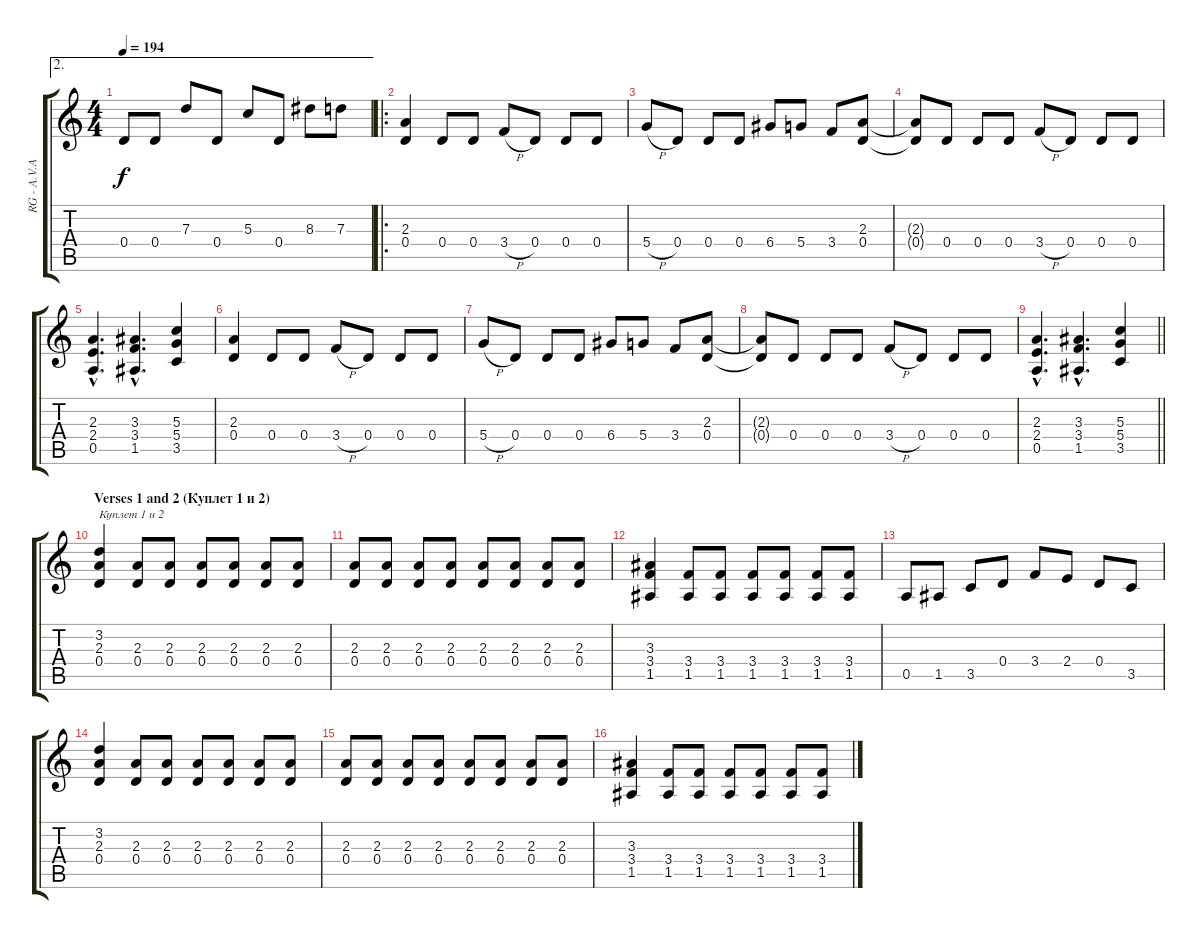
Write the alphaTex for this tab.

\track ("RG - tamonoff" "RG - A.V.A") {instrument distortionguitar}
\staff {score tabs}
\tuning (E4 B3 G3 D3 A2 E2) {hide}
\ae 2
\ts (4 4)
\tempo 194
\clef g2
\ks c
0.4.8{dy f} 0.4.8 7.3.8 0.4.8 5.3.8 0.4.8 8.3.8 7.3.8 |
\ro
(2.3 0.4).4 0.4.8 0.4.8 3.4{h}.8 0.4.8 0.4.8 0.4.8 |
5.4{h}.8 0.4.8 0.4.8 0.4.8 6.4.8 5.4.8 3.4.8 (2.3 0.4).8 |
(2.3{t} 0.4{t}).8 0.4.8 0.4.8 0.4.8 3.4{h}.8 0.4.8 0.4.8 0.4.8 |
(2.3{hac} 2.4{hac} 0.5{hac}).4{d} (3.3{hac} 3.4{hac} 1.5{hac}).4{d} (5.3 5.4 3.5).4 |
(2.3 0.4).4 0.4.8 0.4.8 3.4{h}.8 0.4.8 0.4.8 0.4.8 |
5.4{h}.8 0.4.8 0.4.8 0.4.8 6.4.8 5.4.8 3.4.8 (2.3 0.4).8 |
(2.3{t} 0.4{t}).8 0.4.8 0.4.8 0.4.8 3.4{h}.8 0.4.8 0.4.8 0.4.8 |
\barLineRight lightlight
(2.3{hac} 2.4{hac} 0.5{hac}).4{d} (3.3{hac} 3.4{hac} 1.5{hac}).4{d} (5.3 5.4 3.5).4 |
\section ("" "Verses 1 and 2 (Куплет 1 и 2)")
(3.2 2.3 0.4).4{txt "Куплет 1 и 2"} (2.3 0.4).8 (2.3 0.4).8 (2.3 0.4).8 (2.3 0.4).8 (2.3 0.4).8 (2.3 0.4).8 |
(2.3 0.4).8 (2.3 0.4).8 (2.3 0.4).8 (2.3 0.4).8 (2.3 0.4).8 (2.3 0.4).8 (2.3 0.4).8 (2.3 0.4).8 |
(3.3 3.4 1.5).4 (3.4 1.5).8 (3.4 1.5).8 (3.4 1.5).8 (3.4 1.5).8 (3.4 1.5).8 (3.4 1.5).8 |
0.5.8 1.5.8 3.5.8 0.4.8 3.4.8 2.4.8 0.4.8 3.5.8 |
(3.2 2.3 0.4).4 (2.3 0.4).8 (2.3 0.4).8 (2.3 0.4).8 (2.3 0.4).8 (2.3 0.4).8 (2.3 0.4).8 |
(2.3 0.4).8 (2.3 0.4).8 (2.3 0.4).8 (2.3 0.4).8 (2.3 0.4).8 (2.3 0.4).8 (2.3 0.4).8 (2.3 0.4).8 |
(3.3 3.4 1.5).4 (3.4 1.5).8 (3.4 1.5).8 (3.4 1.5).8 (3.4 1.5).8 (3.4 1.5).8 (3.4 1.5).8
